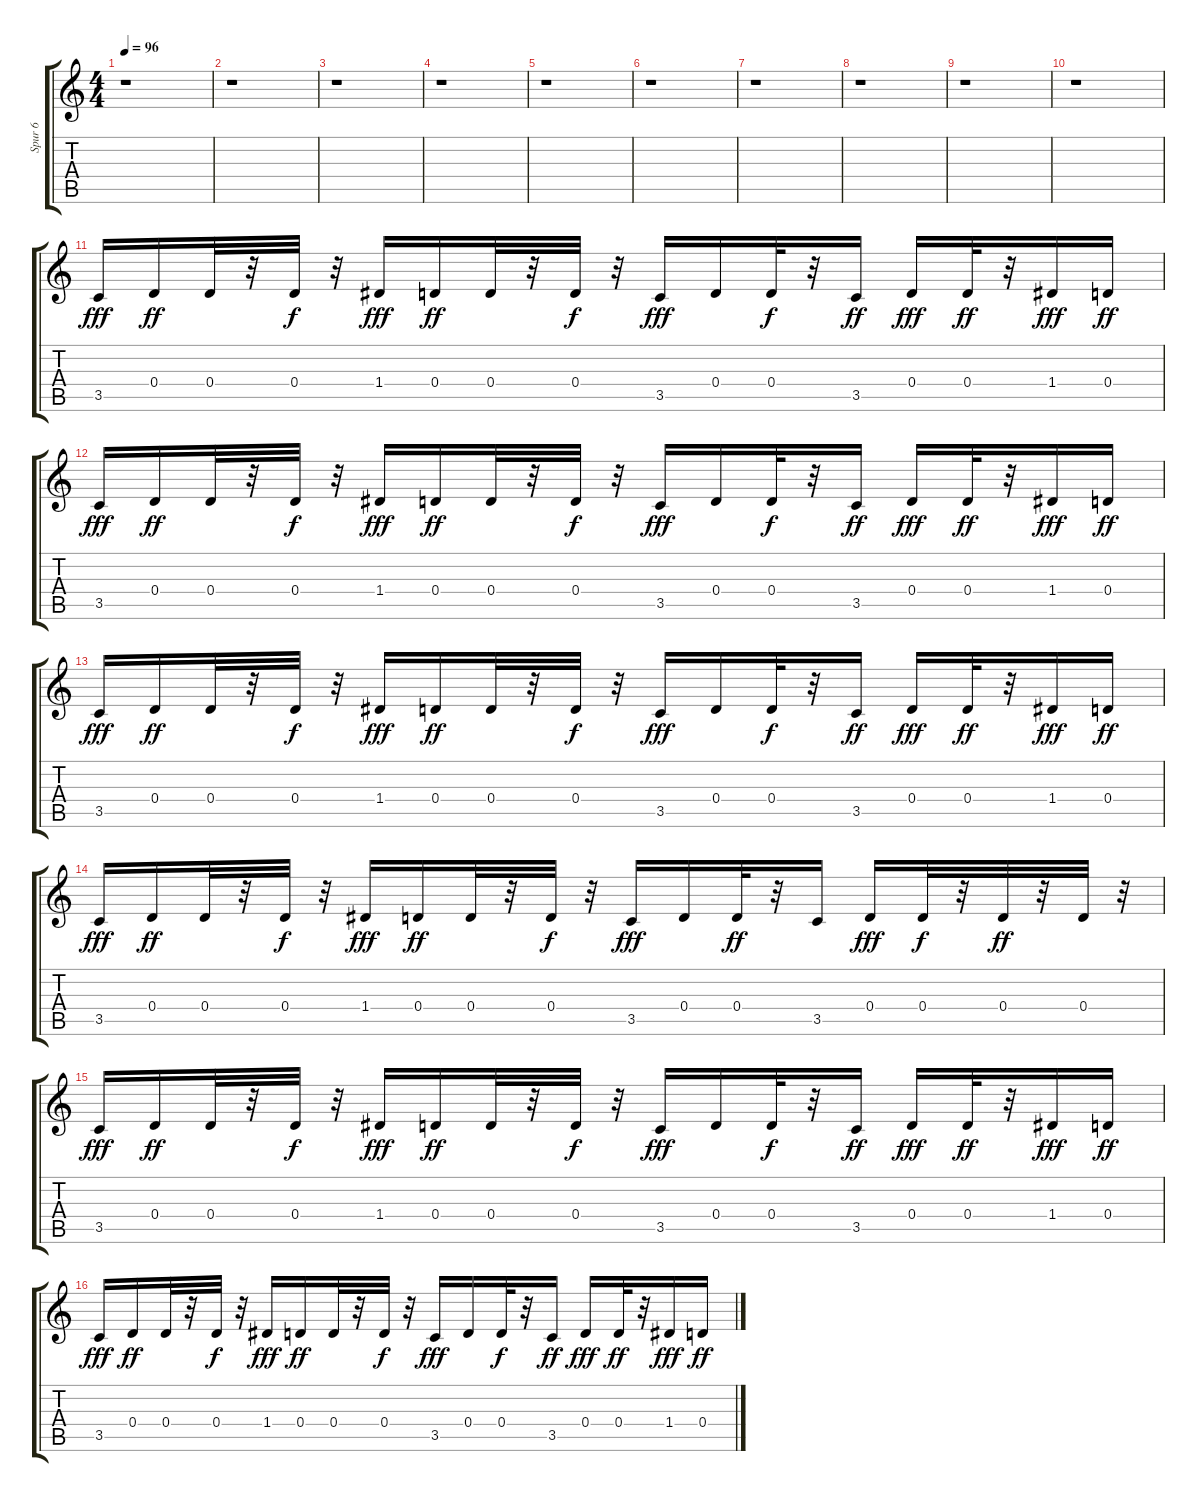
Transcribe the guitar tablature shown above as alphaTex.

\track ("Spur 6" "Spur 6") {instrument distortionguitar}
\staff {score tabs}
\tuning (E4 B3 G3 D3 A2 E2) {hide}
\ts (4 4)
\tempo 96
\clef g2
\ks c
r.1{dy ff} |
r.1 |
r.1 |
r.1 |
r.1 |
r.1 |
r.1 |
r.1 |
r.1 |
r.1 |
3.5.16{dy fff} 0.4.16{dy ff} 0.4.32 r.32 0.4.32{dy f} r.32 1.4.16{dy fff} 0.4.16{dy ff} 0.4.32 r.32 0.4.32{dy f} r.32 3.5.16{dy fff} 0.4.16 0.4.32{dy f} r.32 3.5.16{dy ff} 0.4.16{dy fff} 0.4.32{dy ff} r.32 1.4.16{dy fff} 0.4.16{dy ff} |
3.5.16{dy fff} 0.4.16{dy ff} 0.4.32 r.32 0.4.32{dy f} r.32 1.4.16{dy fff} 0.4.16{dy ff} 0.4.32 r.32 0.4.32{dy f} r.32 3.5.16{dy fff} 0.4.16 0.4.32{dy f} r.32 3.5.16{dy ff} 0.4.16{dy fff} 0.4.32{dy ff} r.32 1.4.16{dy fff} 0.4.16{dy ff} |
3.5.16{dy fff} 0.4.16{dy ff} 0.4.32 r.32 0.4.32{dy f} r.32 1.4.16{dy fff} 0.4.16{dy ff} 0.4.32 r.32 0.4.32{dy f} r.32 3.5.16{dy fff} 0.4.16 0.4.32{dy f} r.32 3.5.16{dy ff} 0.4.16{dy fff} 0.4.32{dy ff} r.32 1.4.16{dy fff} 0.4.16{dy ff} |
3.5.16{dy fff} 0.4.16{dy ff} 0.4.32 r.32 0.4.32{dy f} r.32 1.4.16{dy fff} 0.4.16{dy ff} 0.4.32 r.32 0.4.32{dy f} r.32 3.5.16{dy fff} 0.4.16 0.4.32{dy ff} r.32 3.5.16 0.4.16{dy fff} 0.4.32{dy f} r.32 0.4.32{dy ff} r.32 0.4.32 r.32 |
3.5.16{dy fff} 0.4.16{dy ff} 0.4.32 r.32 0.4.32{dy f} r.32 1.4.16{dy fff} 0.4.16{dy ff} 0.4.32 r.32 0.4.32{dy f} r.32 3.5.16{dy fff} 0.4.16 0.4.32{dy f} r.32 3.5.16{dy ff} 0.4.16{dy fff} 0.4.32{dy ff} r.32 1.4.16{dy fff} 0.4.16{dy ff} |
3.5.16{dy fff} 0.4.16{dy ff} 0.4.32 r.32 0.4.32{dy f} r.32 1.4.16{dy fff} 0.4.16{dy ff} 0.4.32 r.32 0.4.32{dy f} r.32 3.5.16{dy fff} 0.4.16 0.4.32{dy f} r.32 3.5.16{dy ff} 0.4.16{dy fff} 0.4.32{dy ff} r.32 1.4.16{dy fff} 0.4.16{dy ff}
